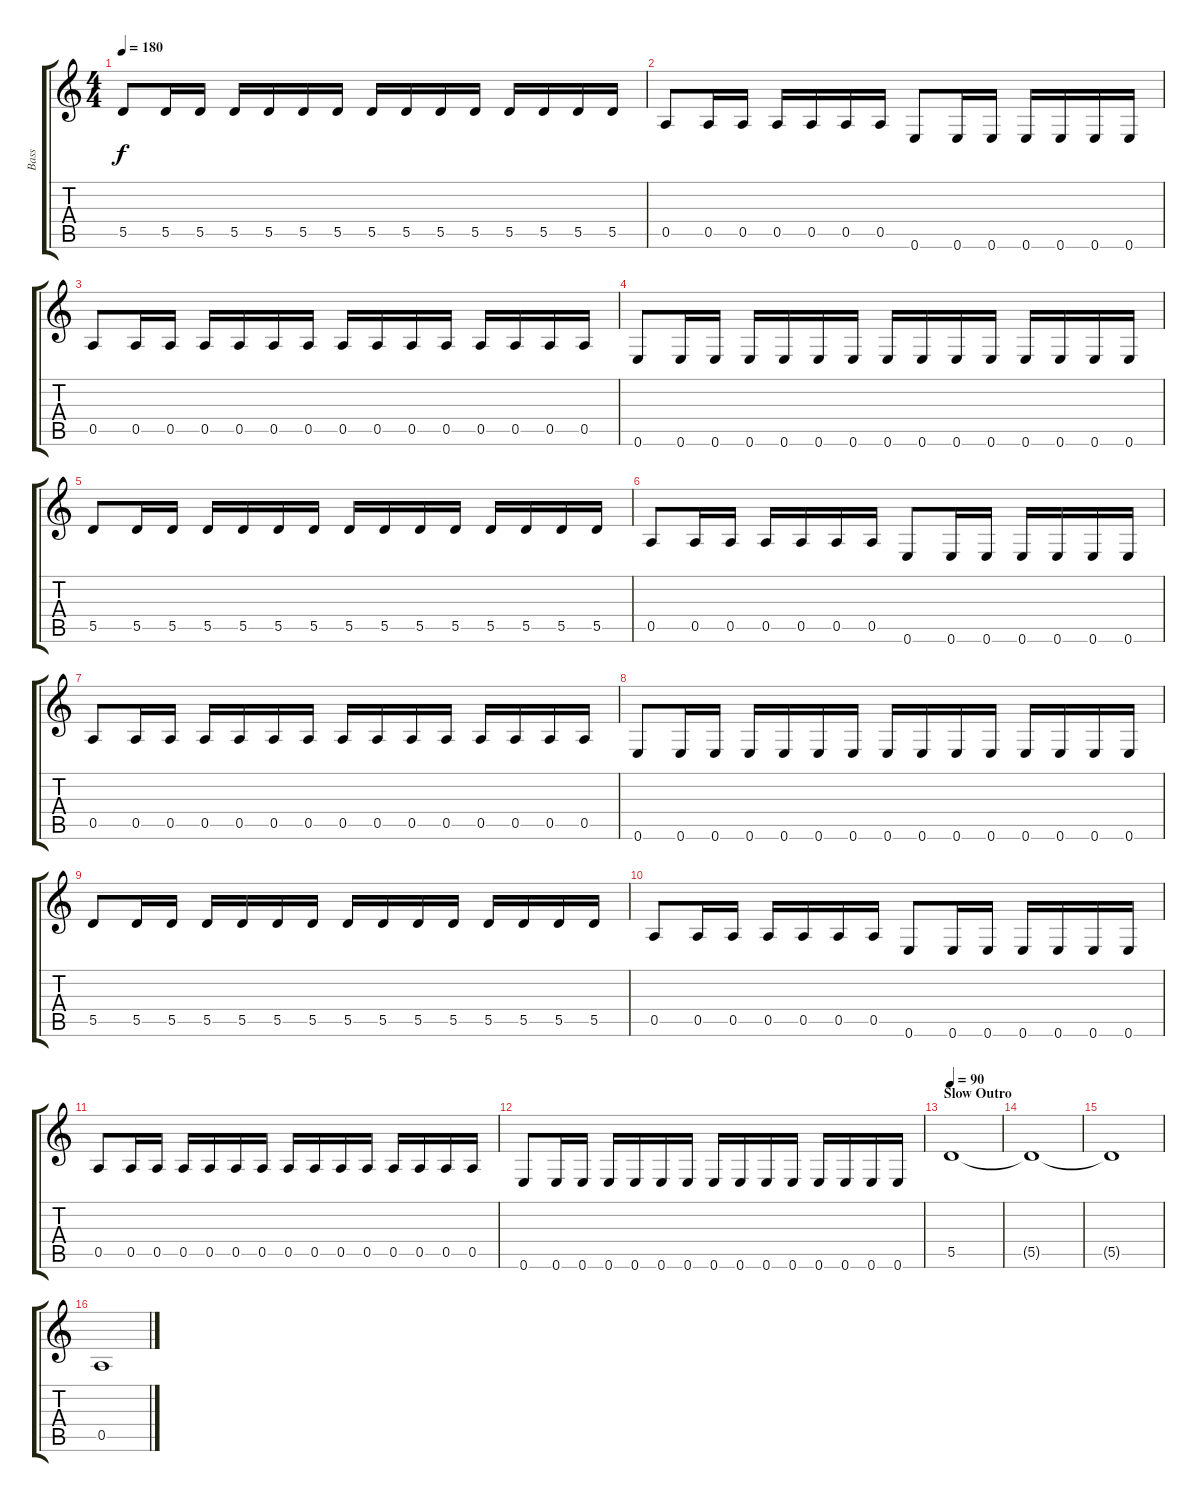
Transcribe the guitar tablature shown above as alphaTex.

\track ("Bass" "Bass") {instrument electricbassfinger}
\staff {score tabs}
\tuning (E4 B3 G3 D3 A2 E2) {hide}
\ts (4 4)
\tempo 180
\clef g2
\ks c
5.5.8{dy f} 5.5.16 5.5.16 5.5.16 5.5.16 5.5.16 5.5.16 5.5.16 5.5.16 5.5.16 5.5.16 5.5.16 5.5.16 5.5.16 5.5.16 |
0.5.8 0.5.16 0.5.16 0.5.16 0.5.16 0.5.16 0.5.16 0.6.8 0.6.16 0.6.16 0.6.16 0.6.16 0.6.16 0.6.16 |
0.5.8 0.5.16 0.5.16 0.5.16 0.5.16 0.5.16 0.5.16 0.5.16 0.5.16 0.5.16 0.5.16 0.5.16 0.5.16 0.5.16 0.5.16 |
0.6.8 0.6.16 0.6.16 0.6.16 0.6.16 0.6.16 0.6.16 0.6.16 0.6.16 0.6.16 0.6.16 0.6.16 0.6.16 0.6.16 0.6.16 |
5.5.8 5.5.16 5.5.16 5.5.16 5.5.16 5.5.16 5.5.16 5.5.16 5.5.16 5.5.16 5.5.16 5.5.16 5.5.16 5.5.16 5.5.16 |
0.5.8 0.5.16 0.5.16 0.5.16 0.5.16 0.5.16 0.5.16 0.6.8 0.6.16 0.6.16 0.6.16 0.6.16 0.6.16 0.6.16 |
0.5.8 0.5.16 0.5.16 0.5.16 0.5.16 0.5.16 0.5.16 0.5.16 0.5.16 0.5.16 0.5.16 0.5.16 0.5.16 0.5.16 0.5.16 |
0.6.8 0.6.16 0.6.16 0.6.16 0.6.16 0.6.16 0.6.16 0.6.16 0.6.16 0.6.16 0.6.16 0.6.16 0.6.16 0.6.16 0.6.16 |
5.5.8 5.5.16 5.5.16 5.5.16 5.5.16 5.5.16 5.5.16 5.5.16 5.5.16 5.5.16 5.5.16 5.5.16 5.5.16 5.5.16 5.5.16 |
0.5.8 0.5.16 0.5.16 0.5.16 0.5.16 0.5.16 0.5.16 0.6.8 0.6.16 0.6.16 0.6.16 0.6.16 0.6.16 0.6.16 |
0.5.8 0.5.16 0.5.16 0.5.16 0.5.16 0.5.16 0.5.16 0.5.16 0.5.16 0.5.16 0.5.16 0.5.16 0.5.16 0.5.16 0.5.16 |
0.6.8 0.6.16 0.6.16 0.6.16 0.6.16 0.6.16 0.6.16 0.6.16 0.6.16 0.6.16 0.6.16 0.6.16 0.6.16 0.6.16 0.6.16 |
\section ("" "Slow Outro")
\tempo 90
5.5.1 |
5.5{t}.1 |
5.5{t}.1 |
0.5.1
